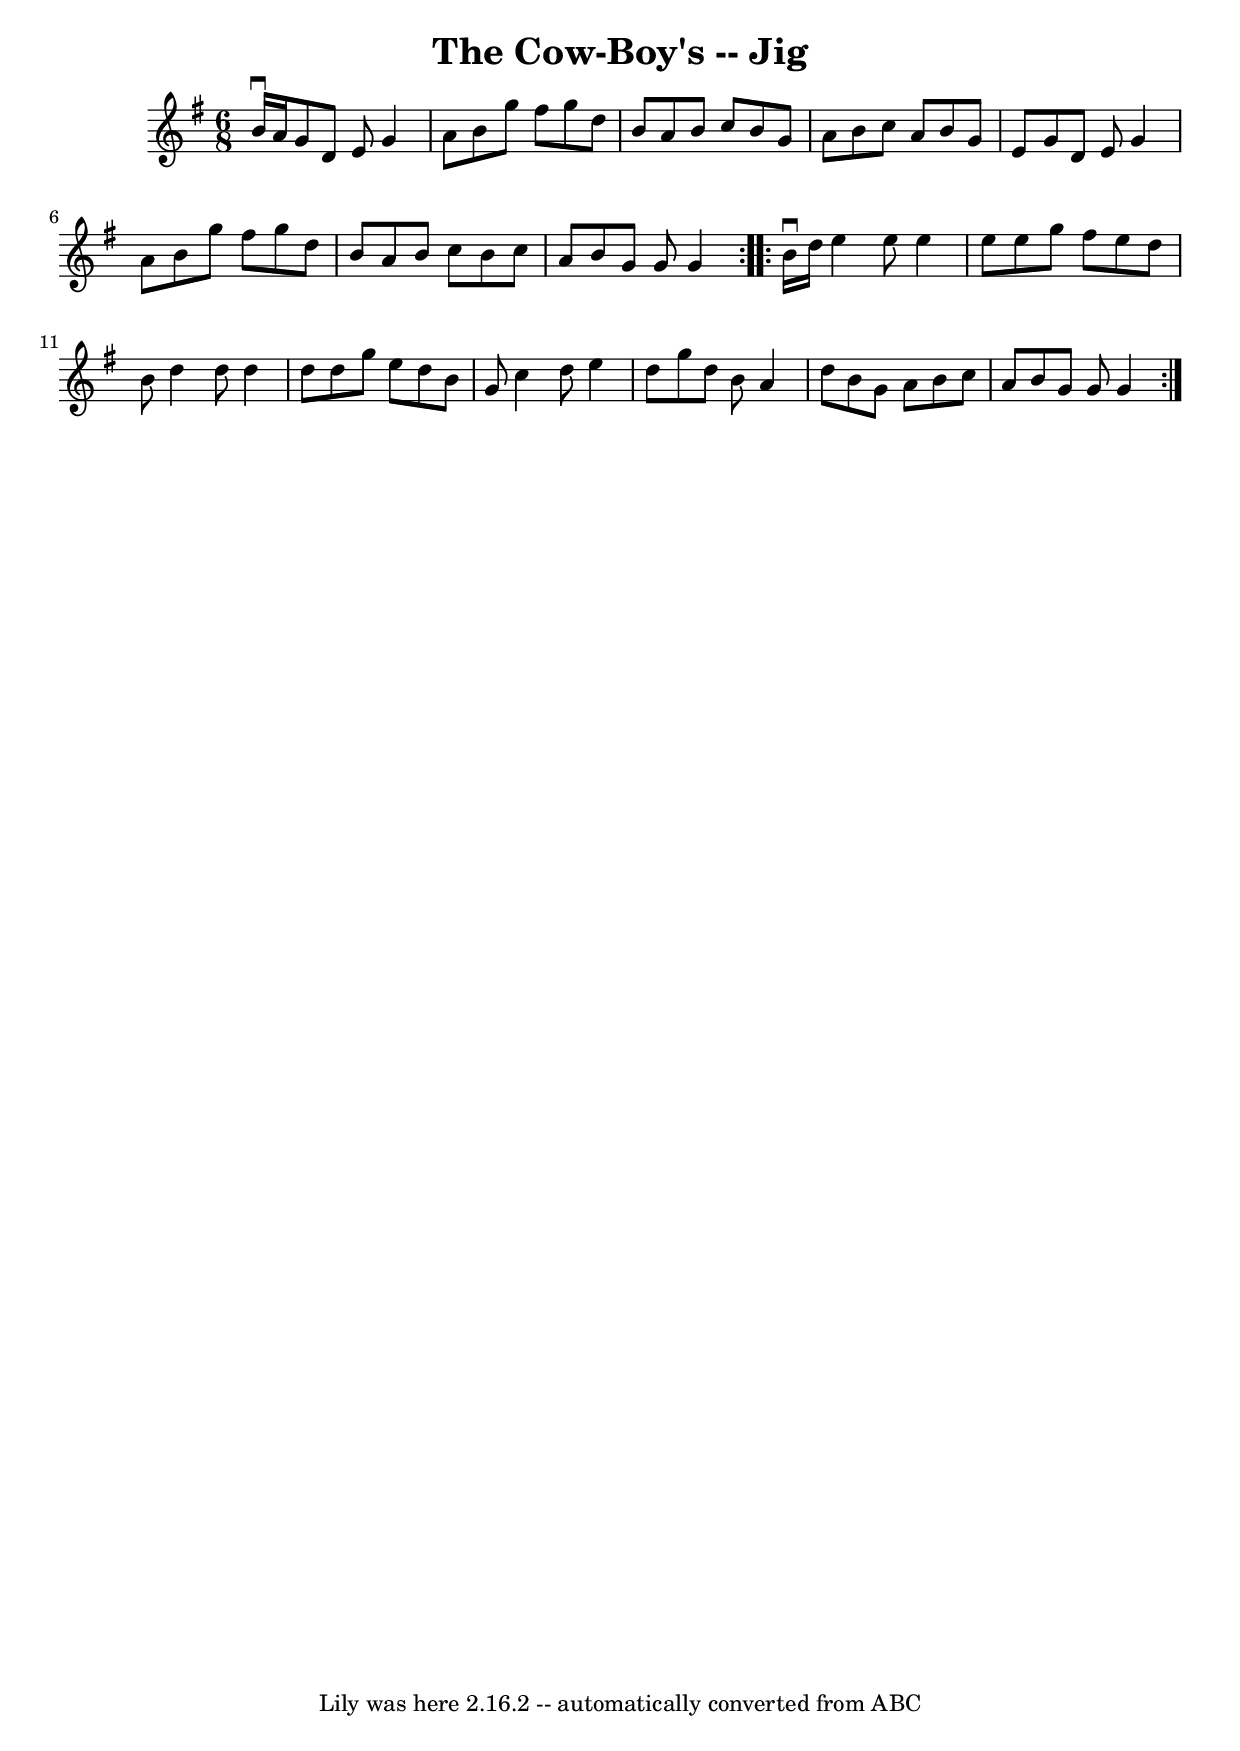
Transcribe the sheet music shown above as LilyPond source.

\version "2.16.2"
\include "Mammoth.ily"
\header {
  %% book = "Ryan's Mammoth Collection"
  crossRefNumber = "1"
  footnotes = "\\\\84 427"
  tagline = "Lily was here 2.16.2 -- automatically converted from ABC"
  title = "The Cow-Boy's -- Jig"

}
voicedefault =  {



  \repeat volta 2 {

    \time 6/8 
    \key g \major b'16^\downbow a'16  |
    g'8 d'8 e'8 
    g'4 a'8    |
    b'8 g''8 fis''8 g''8 d''8 b'8    
    |
    a'8 b'8 c''8 b'8 g'8 a'8    |
    b'8 c''8    
    a'8 b'8 g'8 e'8    |
    g'8 d'8 e'8 g'4 a'8    
    |
    b'8 g''8 fis''8 g''8 d''8 b'8    |
    a'8    
    b'8 c''8 b'8 c''8 a'8    |
    b'8 g'8 g'8 g'4  
  }     

  \repeat volta 2 {
    b'16^\downbow d''16  |
    e''4 e''8 e''4   
    e''8    |
    e''8 g''8 fis''8 e''8 d''8 b'8    |
    
    d''4 d''8 d''4 d''8    |
    d''8 g''8 e''8 d''8 b'8  
    g'8    |
    c''4 d''8 e''4 d''8    |
    g''8 d''8   
    b'8 a'4 d''8    |
    b'8 g'8 a'8 b'8 c''8 a'8    
    |
    b'8 g'8 g'8 g'4  
  }   

}

\score{
  <<

    \context Staff="default"
    {
      \voicedefault 
      
    }

  >>
  \layout {
    
  }
  \midi {
  }

}
